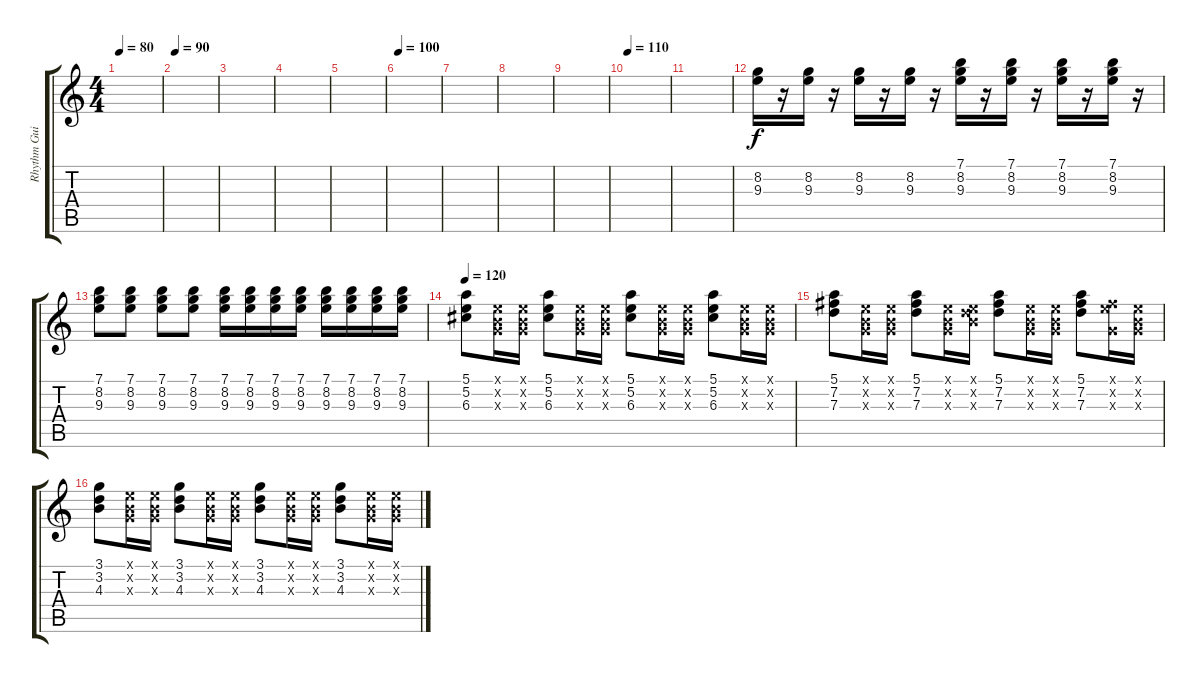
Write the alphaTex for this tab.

\track ("Rhythm Guitar Clean" "Rhythm Gui") {instrument electricguitarclean}
\staff {score tabs}
\tuning (E4 B3 G3 D3 A2 E2) {hide}
\ts (4 4)
\tempo 80
\clef g2
\ks c
|
\tempo 90
|
|
|
|
\tempo 100
|
|
|
|
\tempo 110
|
|
(8.2 9.3).16 r.16 (8.2 9.3).16 r.16 (8.2 9.3).16 r.16 (8.2 9.3).16 r.16 (7.1 8.2 9.3).16 r.16 (7.1 8.2 9.3).16 r.16 (7.1 8.2 9.3).16 r.16 (7.1 8.2 9.3).16 r.16 |
(7.1 8.2 9.3).8 (7.1 8.2 9.3).8 (7.1 8.2 9.3).8 (7.1 8.2 9.3).8 (7.1 8.2 9.3).16 (7.1 8.2 9.3).16 (7.1 8.2 9.3).16 (7.1 8.2 9.3).16 (7.1 8.2 9.3).16 (7.1 8.2 9.3).16 (7.1 8.2 9.3).16 (7.1 8.2 9.3).16 |
\tempo 120
(5.1 5.2 6.3).8 (0.1{x} 0.2{x} 0.3{x}).16 (0.1{x} 0.2{x} 0.3{x}).16 (5.1 5.2 6.3).8 (0.1{x} 0.2{x} 0.3{x}).16 (0.1{x} 0.2{x} 0.3{x}).16 (5.1 5.2 6.3).8 (0.1{x} 0.2{x} 0.3{x}).16 (0.1{x} 0.2{x} 0.3{x}).16 (5.1 5.2 6.3).8 (0.1{x} 0.2{x} 0.3{x}).16 (0.1{x} 0.2{x} 0.3{x}).16 |
(5.1 7.2 7.3).8 (0.1{x} 0.2{x} 0.3{x}).16 (0.1{x} 0.2{x} 0.3{x}).16 (5.1 7.2 7.3).8 (0.1{x} 0.2{x} 0.3{x}).16 (0.1{x} 0.2{x} 7.3{x}).16 (5.1 7.2 7.3).8 (0.1{x} 0.2{x} 0.3{x}).16 (0.1{x} 0.2{x} 0.3{x}).16 (5.1 7.2 7.3).8 (0.1{x} 7.2{x} 0.3{x}).16 (0.1{x} 0.2{x} 0.3{x}).16 |
(3.1 3.2 4.3).8 (0.1{x} 0.2{x} 0.3{x}).16 (0.1{x} 0.2{x} 0.3{x}).16 (3.1 3.2 4.3).8 (0.1{x} 0.2{x} 0.3{x}).16 (0.1{x} 0.2{x} 0.3{x}).16 (3.1 3.2 4.3).8 (0.1{x} 0.2{x} 0.3{x}).16 (0.1{x} 0.2{x} 0.3{x}).16 (3.1 3.2 4.3).8 (0.1{x} 0.2{x} 0.3{x}).16 (0.1{x} 0.2{x} 0.3{x}).16
